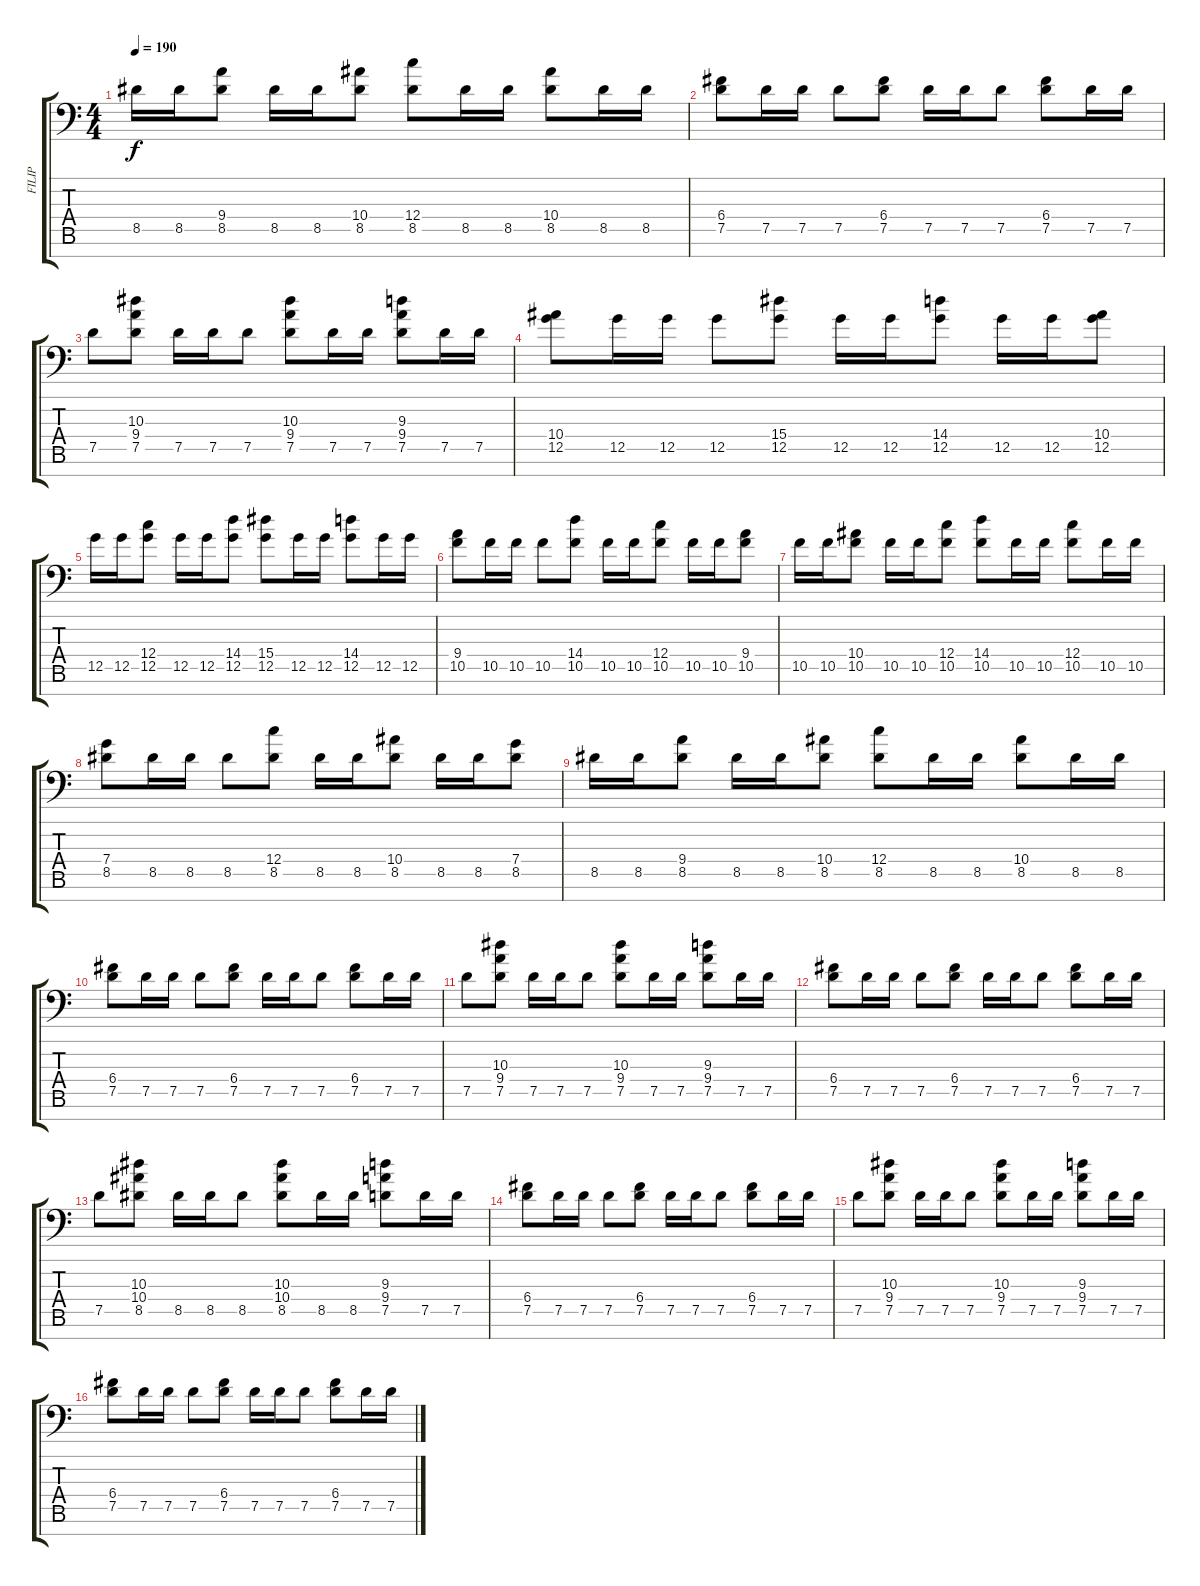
\track ("FILIP" "FILIP") {instrument distortionguitar}
\staff {score tabs}
\tuning (D4 A3 F3 C3 G2 D2 A1) {hide}
\ts (4 4)
\tempo 190
\clef f4
\ks c
8.5.16{dy f} 8.5.16 (9.4 8.5).8 8.5.16 8.5.16 (10.4 8.5).8 (12.4 8.5).8 8.5.16 8.5.16 (10.4 8.5).8 8.5.16 8.5.16 |
(6.4 7.5).8 7.5.16 7.5.16 7.5.8 (6.4 7.5).8 7.5.16 7.5.16 7.5.8 (6.4 7.5).8 7.5.16 7.5.16 |
7.5.8 (10.3 9.4 7.5).8 7.5.16 7.5.16 7.5.8 (10.3 9.4 7.5).8 7.5.16 7.5.16 (9.3 9.4 7.5).8 7.5.16 7.5.16 |
(10.4 12.5).8 12.5.16 12.5.16 12.5.8 (15.4 12.5).8 12.5.16 12.5.16 (14.4 12.5).8 12.5.16 12.5.16 (10.4 12.5).8 |
12.5.16 12.5.16 (12.4 12.5).8 12.5.16 12.5.16 (14.4 12.5).8 (15.4 12.5).8 12.5.16 12.5.16 (14.4 12.5).8 12.5.16 12.5.16 |
(9.4 10.5).8 10.5.16 10.5.16 10.5.8 (14.4 10.5).8 10.5.16 10.5.16 (12.4 10.5).8 10.5.16 10.5.16 (9.4 10.5).8 |
10.5.16 10.5.16 (10.4 10.5).8 10.5.16 10.5.16 (12.4 10.5).8 (14.4 10.5).8 10.5.16 10.5.16 (12.4 10.5).8 10.5.16 10.5.16 |
(7.4 8.5).8 8.5.16 8.5.16 8.5.8 (12.4 8.5).8 8.5.16 8.5.16 (10.4 8.5).8 8.5.16 8.5.16 (7.4 8.5).8 |
8.5.16 8.5.16 (9.4 8.5).8 8.5.16 8.5.16 (10.4 8.5).8 (12.4 8.5).8 8.5.16 8.5.16 (10.4 8.5).8 8.5.16 8.5.16 |
(6.4 7.5).8 7.5.16 7.5.16 7.5.8 (6.4 7.5).8 7.5.16 7.5.16 7.5.8 (6.4 7.5).8 7.5.16 7.5.16 |
7.5.8 (10.3 9.4 7.5).8 7.5.16 7.5.16 7.5.8 (10.3 9.4 7.5).8 7.5.16 7.5.16 (9.3 9.4 7.5).8 7.5.16 7.5.16 |
(6.4 7.5).8 7.5.16 7.5.16 7.5.8 (6.4 7.5).8 7.5.16 7.5.16 7.5.8 (6.4 7.5).8 7.5.16 7.5.16 |
7.5.8 (10.3 10.4 8.5).8 8.5.16 8.5.16 8.5.8 (10.3 10.4 8.5).8 8.5.16 8.5.16 (9.3 9.4 7.5).8 7.5.16 7.5.16 |
(6.4 7.5).8 7.5.16 7.5.16 7.5.8 (6.4 7.5).8 7.5.16 7.5.16 7.5.8 (6.4 7.5).8 7.5.16 7.5.16 |
7.5.8 (10.3 9.4 7.5).8 7.5.16 7.5.16 7.5.8 (10.3 9.4 7.5).8 7.5.16 7.5.16 (9.3 9.4 7.5).8 7.5.16 7.5.16 |
(6.4 7.5).8 7.5.16 7.5.16 7.5.8 (6.4 7.5).8 7.5.16 7.5.16 7.5.8 (6.4 7.5).8 7.5.16 7.5.16
